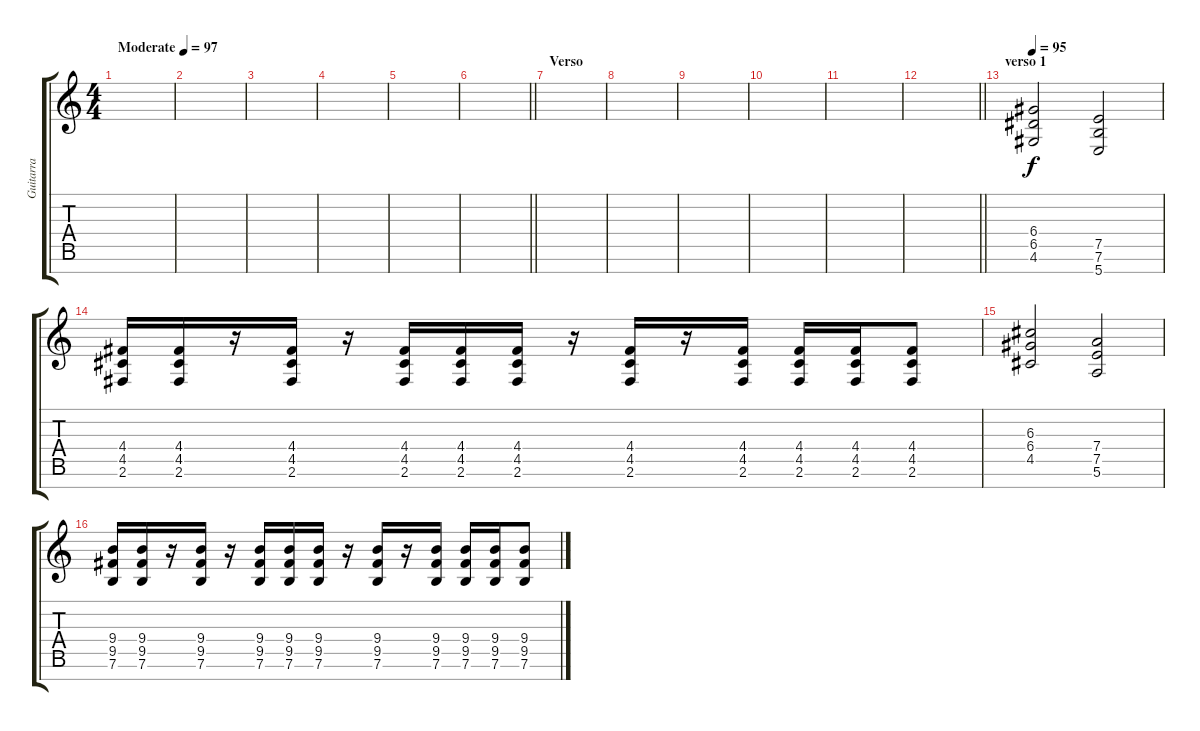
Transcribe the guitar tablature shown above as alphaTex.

\track ("Guitarra" "Guitarra") {instrument overdrivenguitar}
\staff {score tabs}
\tuning (E4 B3 G3 D3 A2 E2 B1) {hide}
\ts (4 4)
\tempo (97 "Moderate")
\clef g2
\ks c
|
|
|
|
|
\barLineRight lightlight
|
\section ("" "Verso")
|
|
|
|
|
\barLineRight lightlight
|
\section ("" "verso 1")
\tempo 95
(6.4 6.5 4.6).2 (7.5 7.6 5.7).2 |
(4.4 4.5 2.6).16 (4.4 4.5 2.6).16 r.16 (4.4 4.5 2.6).16 r.16 (4.4 4.5 2.6).16 (4.4 4.5 2.6).16 (4.4 4.5 2.6).16 r.16 (4.4 4.5 2.6).16 r.16 (4.4 4.5 2.6).16 (4.4 4.5 2.6).16 (4.4 4.5 2.6).16 (4.4 4.5 2.6).8 |
(6.3 6.4 4.5).2 (7.4 7.5 5.6).2 |
(9.4 9.5 7.6).16 (9.4 9.5 7.6).16 r.16 (9.4 9.5 7.6).16 r.16 (9.4 9.5 7.6).16 (9.4 9.5 7.6).16 (9.4 9.5 7.6).16 r.16 (9.4 9.5 7.6).16 r.16 (9.4 9.5 7.6).16 (9.4 9.5 7.6).16 (9.4 9.5 7.6).16 (9.4 9.5 7.6).8
